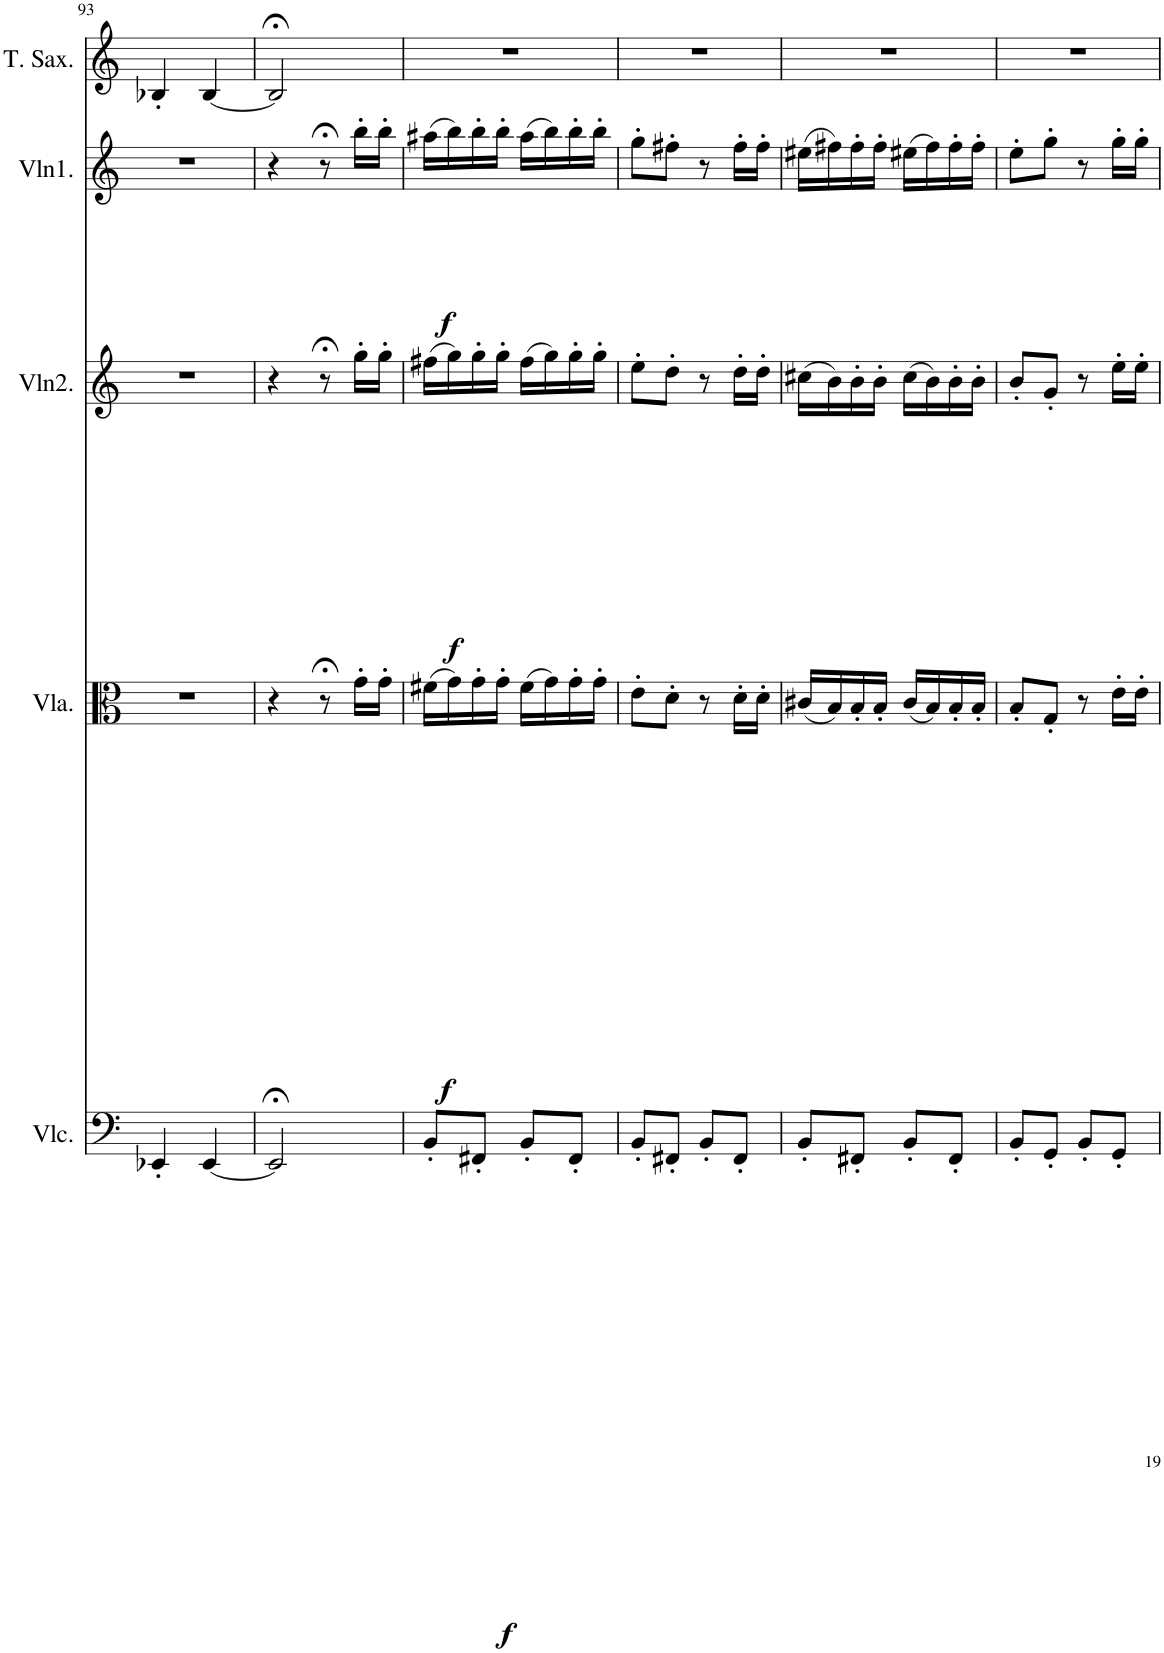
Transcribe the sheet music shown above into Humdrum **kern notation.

**kern	**dynam	**kern	**dynam	**kern	**dynam	**kern	**dynam	**kern
*part5	*part5	*part4	*part4	*part3	*part3	*part2	*part2	*part1
*staff5	*staff5	*staff4	*staff4	*staff3	*staff3	*staff2	*staff2	*staff1
*I"Cello	*	*I"Viola	*	*I"Violin2	*	*I"Violin1	*	*I"Tenor Sax
*	*	*I'Vla.	*	*I'Vln2.	*	*I'Vln1.	*	*I'T. Sax.
!!LO:PB:g=z
*clefF4	*	*clefC3	*	*clefG2	*	*clefG2	*	*clefG2
*	*	*	*	*	*	*	*	*Trd8c14
*k[]	*	*k[]	*	*k[]	*	*k[]	*	*k[]
*M2/4	*	*M2/4	*	*M2/4	*	*M2/4	*	*M2/4
=93	=93	=93	=93	=93	=93	=93	=93	=93
4EE-X'/	.	2r	.	2r	.	2r	.	4B-X'/
[4EE-/	.	.	.	.	.	.	.	[4B-/
=94	=94	=94	=94	=94	=94	=94	=94	=94
2EE-;</]	.	4r	.	4r	.	4r	.	2B-;</]
.	.	8r;<	.	8r;<	.	8r;<	.	.
!	!	!	!LO:DY:b	!	!LO:DY:b	!	!LO:DY:b	!
.	.	16g'\LL	f	16gg'\LL	f	16bb'\LL	f	.
.	.	16g'\JJ	.	16gg'\JJ	.	16bb'\JJ	.	.
=95	=95	=95	=95	=95	=95	=95	=95	=95
!	!LO:DY:b	!	!	!	!	!	!	!
8BB'/L	f	(16f#X\LL	.	(16ff#X\LL	.	(16aa#X\LL	.	2r
.	.	16g\)	.	16gg\)	.	16bb\)	.	.
8FF#X'/J	.	16g'\	.	16gg'\	.	16bb'\	.	.
.	.	16g'\JJ	.	16gg'\JJ	.	16bb'\JJ	.	.
8BB'/L	.	(16f#\LL	.	(16ff#\LL	.	(16aa#\LL	.	.
.	.	16g\)	.	16gg\)	.	16bb\)	.	.
8FF#'/J	.	16g'\	.	16gg'\	.	16bb'\	.	.
.	.	16g'\JJ	.	16gg'\JJ	.	16bb'\JJ	.	.
=96	=96	=96	=96	=96	=96	=96	=96	=96
8BB'/L	.	8e'\L	.	8ee'\L	.	8gg'\L	.	2r
8FF#X'/J	.	8d'\J	.	8dd'\J	.	8ff#X'\J	.	.
8BB'/L	.	8r	.	8r	.	8r	.	.
8FF#'/J	.	16d'\LL	.	16dd'\LL	.	16ff#'\LL	.	.
.	.	16d'\JJ	.	16dd'\JJ	.	16ff#'\JJ	.	.
=97	=97	=97	=97	=97	=97	=97	=97	=97
8BB'/L	.	(16c#X/LL	.	(16cc#X\LL	.	(16ee#X\LL	.	2r
.	.	16B/)	.	16b\)	.	16ff#X\)	.	.
8FF#X'/J	.	16B'/	.	16b'\	.	16ff#'\	.	.
.	.	16B'/JJ	.	16b'\JJ	.	16ff#'\JJ	.	.
8BB'/L	.	(16c#/LL	.	(16cc#\LL	.	(16ee#X\LL	.	.
.	.	16B/)	.	16b\)	.	16ff#\)	.	.
8FF#'/J	.	16B'/	.	16b'\	.	16ff#'\	.	.
.	.	16B'/JJ	.	16b'\JJ	.	16ff#'\JJ	.	.
=98	=98	=98	=98	=98	=98	=98	=98	=98
8BB'/L	.	8B'/L	.	8b'/L	.	8ee'\L	.	2r
8GG'/J	.	8G'/J	.	8g'/J	.	8gg'\J	.	.
8BB'/L	.	8r	.	8r	.	8r	.	.
8GG'/J	.	16e'\LL	.	16ee'\LL	.	16gg'\LL	.	.
.	.	16e'\JJ	.	16ee'\JJ	.	16gg'\JJ	.	.
=	=	=	=	=	=	=	=	=
*-	*-	*-	*-	*-	*-	*-	*-	*-
